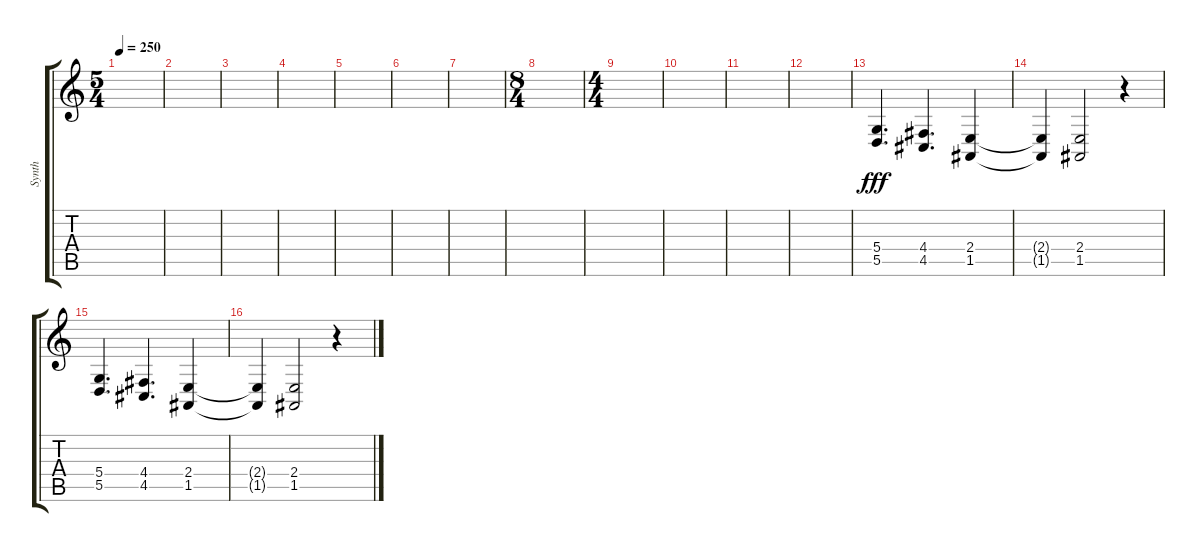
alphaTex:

\track ("Synth" "Synth") {instrument lead1square}
\staff {score tabs}
\tuning (E4 B3 G3 D3 A2 E2) {hide}
\ts (5 4)
\tempo 250
\clef g2
\ks c
|
|
|
|
|
|
|
\ts (8 4)
|
\ts (4 4)
|
|
|
|
(5.4 5.5).4{d dy fff instrument synthstrings2} (4.4 4.5).4{d} (2.4 1.5).4 |
(2.4{t} 1.5{t}).4 (2.4 1.5).2 r.4 |
(5.4 5.5).4{d} (4.4 4.5).4{d} (2.4 1.5).4 |
(2.4{t} 1.5{t}).4 (2.4 1.5).2 r.4
